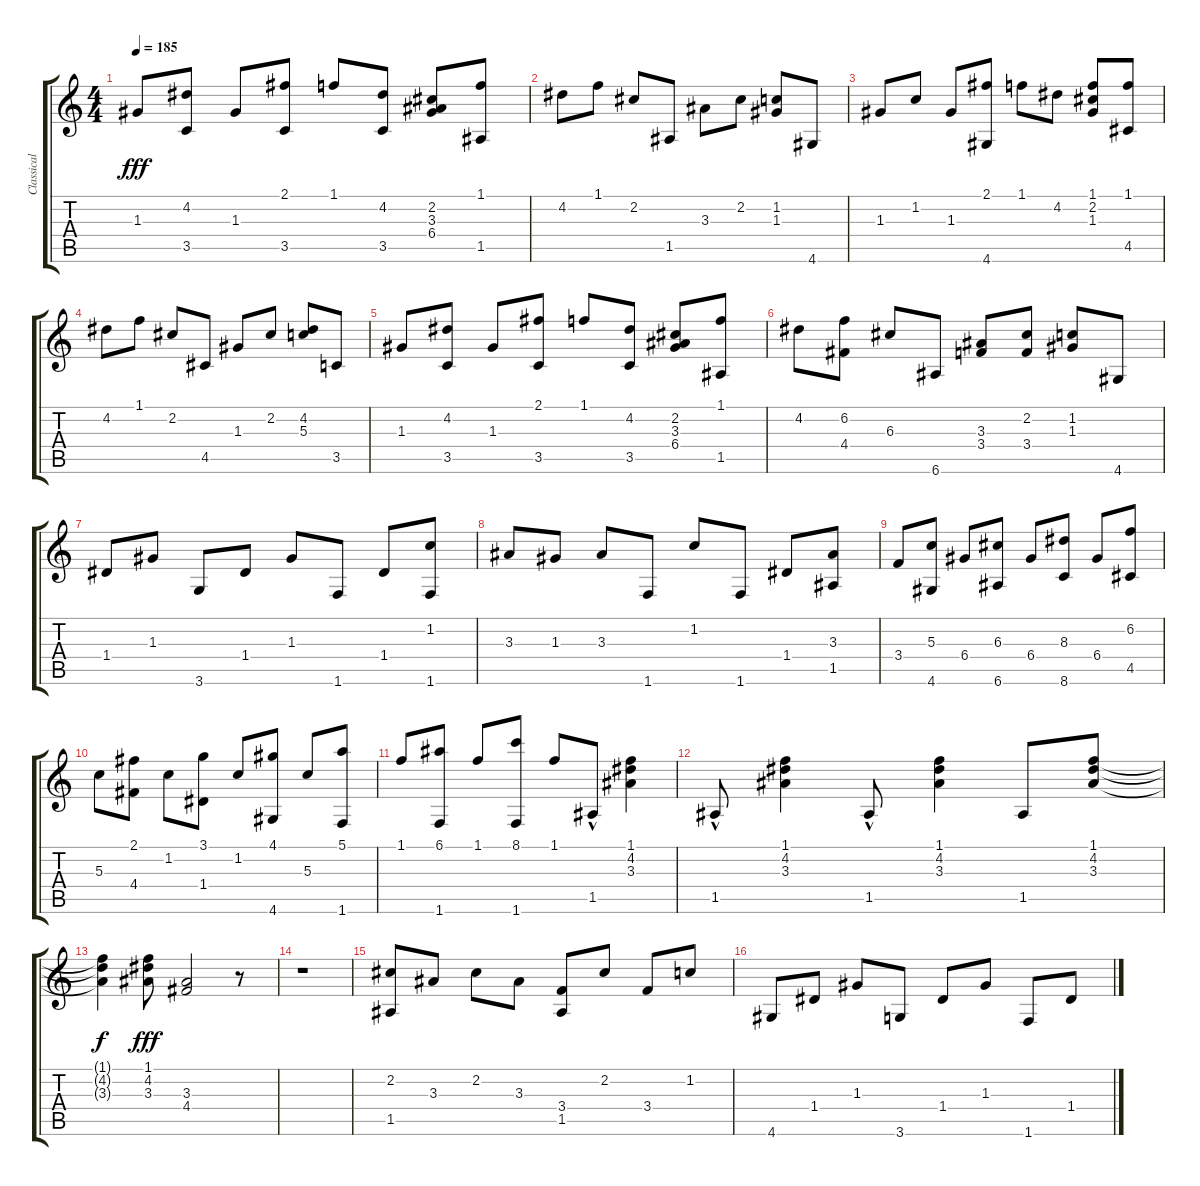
\track ("Classical Gas" "Classical ") {instrument acousticguitarnylon}
\staff {score tabs}
\tuning (E4 B3 G3 D3 A2 E2) {hide}
\ts (4 4)
\tempo 185
\clef g2
\ks c
1.3.8{dy fff} (4.2 3.5).8 1.3.8 (2.1 3.5).8 1.1.8 (4.2 3.5).8 (2.2 3.3 6.4).8 (1.1 1.5).8 |
4.2.8 1.1.8 2.2.8 1.5.8 3.3.8 2.2.8 (1.2 1.3).8 4.6.8 |
1.3.8 1.2.8 1.3.8 (2.1 4.6).8 1.1.8 4.2.8 (1.1 2.2 1.3).8 (1.1 4.5).8 |
4.2.8 1.1.8 2.2.8 4.5.8 1.3.8 2.2.8 (4.2 5.3).8 3.5.8 |
1.3.8 (4.2 3.5).8 1.3.8 (2.1 3.5).8 1.1.8 (4.2 3.5).8 (2.2 3.3 6.4).8 (1.1 1.5).8 |
4.2.8 (6.2 4.4).8 6.3.8 6.6.8 (3.3 3.4).8 (2.2 3.4).8 (1.2 1.3).8 4.6.8 |
1.4.8 1.3.8 3.6.8 1.4.8 1.3.8 1.6.8 1.4.8 (1.2 1.6).8 |
3.3.8 1.3.8 3.3.8 1.6.8 1.2.8 1.6.8 1.4.8 (3.3 1.5).8 |
3.4.8 (5.3 4.6).8 6.4.8 (6.3 6.6).8 6.4.8 (8.3 8.6).8 6.4.8 (6.2 4.5).8 |
5.3.8 (2.1 4.4).8 1.2.8 (3.1 1.4).8 1.2.8 (4.1 4.6).8 5.3.8 (5.1 1.6).8 |
1.1.8 (6.1 1.6).8 1.1.8 (8.1 1.6).8 1.1.8 1.5{hac}.8 (1.1 4.2 3.3).4 |
1.5{hac}.8 (1.1 4.2 3.3).4 1.5{hac}.8 (1.1 4.2 3.3).4 1.5.8 (1.1 4.2 3.3).8 |
(1.1{t} 4.2{t} 3.3{t}).4{dy f} (1.1 4.2 3.3).8{dy fff} (3.3 4.4).2 r.8 |
r.1 |
(2.2 1.5).8 3.3.8 2.2.8 3.3.8 (3.4 1.5).8 2.2.8 3.4.8 1.2.8 |
4.6.8 1.4.8 1.3.8 3.6.8 1.4.8 1.3.8 1.6.8 1.4.8
